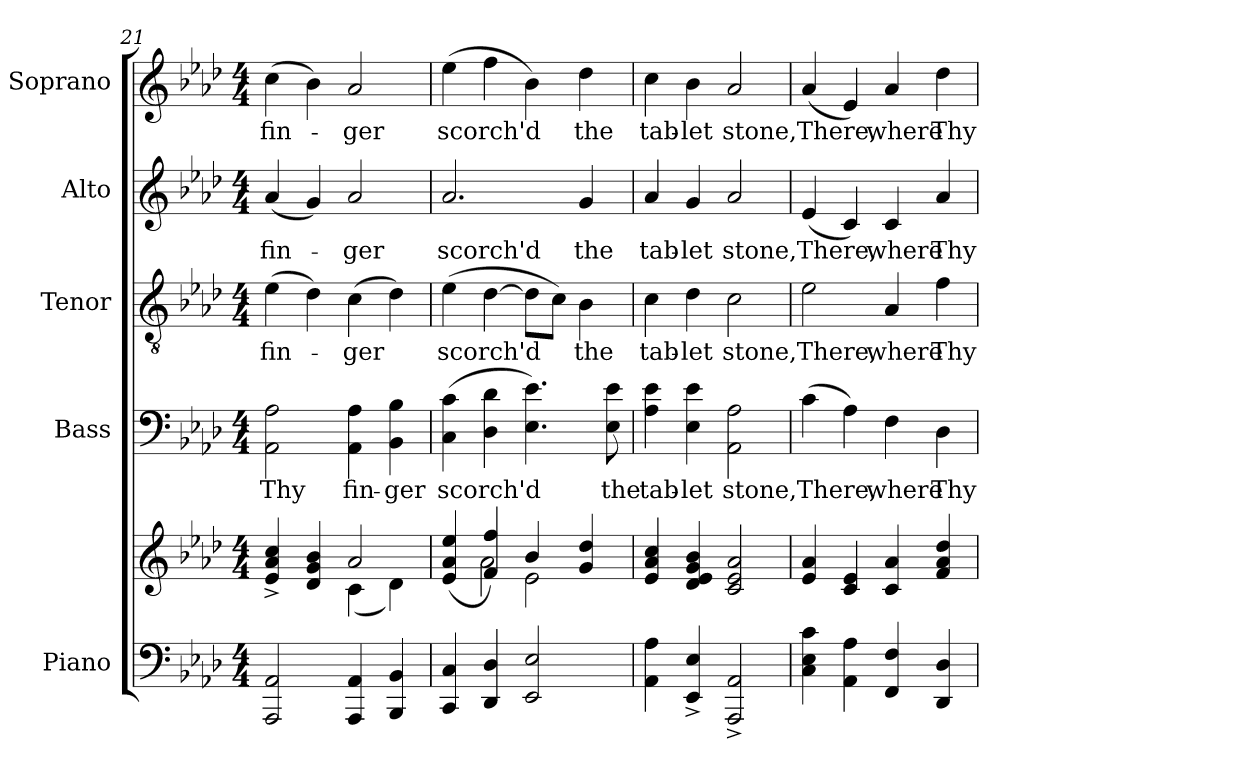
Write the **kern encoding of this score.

**kern	**kern	**kern	**text	**kern	**text	**kern	**text	**kern	**text
*part5	*part5	*part4	*part4	*part3	*part3	*part2	*part2	*part1	*part1
*staff6	*staff5	*staff4	*staff4	*staff3	*staff3	*staff2	*staff2	*staff1	*staff1
*I"Piano	*	*I"Bass	*	*I"Tenor	*	*I"Alto	*	*I"Soprano	*
*I'Pno.	*	*I'B.	*	*I'T.	*	*I'A.	*	*I'S.	*
*clefF4	*clefG2	*clefF4	*	*clefGv2	*	*clefG2	*	*clefG2	*
*	*	*	*	*ITrd7c12	*	*	*	*	*
*k[b-e-a-d-]	*k[b-e-a-d-]	*k[b-e-a-d-]	*	*k[b-e-a-d-]	*	*k[b-e-a-d-]	*	*k[b-e-a-d-]	*
*A-:	*A-:	*A-:	*	*A-:	*	*A-:	*	*A-:	*
*M4/4	*M4/4	*M4/4	*	*M4/4	*	*M4/4	*	*M4/4	*
=21	=21	=21	=21	=21	=21	=21	=21	=21	=21
*	*^	*	*	*	*	*	*	*	*
!	!	!	!	!LO:LY:b:color=#000000	!	!	!	!	!	!
!	!	!	!	!	!	!LO:LY:b:color=#000000	!	!	!	!
!	!	!	!	!	!	!	!	!LO:LY:b:color=#000000	!	!
!	!	!	!	!	!	!	!	!	!	!LO:LY:b:color=#000000
2AAA-i/ 2AA-i	4e-i/^ 4a-i^ 4cci^	2ryy	2AA-i\ 2A-i	Thy	(4E-i\	fin-	(4a-i/	fin-	(4cci\	fin-
.	4d-i/ 4gi 4b-i	.	.	.	4D-i\)	.	4gi/)	.	4b-i\)	.
!	!	!	!	!LO:LY:b:color=#000000	!	!	!	!	!	!
!	!	!	!	!	!	!LO:LY:b:color=#000000	!	!	!	!
!	!	!	!	!	!	!	!	!LO:LY:b:color=#000000	!	!
!	!	!	!	!	!	!	!	!	!	!LO:LY:b:color=#000000
4AAA-i/ 4AA-i	2a-i/	(4ci\	4AA-i\ 4A-i	fin-	(4Ci\	-ger	2a-i/	-ger	2a-i/	-ger
!	!	!	!	!LO:LY:b:color=#000000	!	!	!	!	!	!
4BBB-i/ 4BB-i	.	4d-i\)	4BB-i\ 4B-i	-ger	4D-i\)	.	.	.	.	.
=22	=22	=22	=22	=22	=22	=22	=22	=22	=22	=22
*	*	*^	*	*	*	*	*	*	*	*
!	!	!	!	!	!LO:LY:b:color=#000000	!	!	!	!	!	!
!	!	!	!	!	!	!	!LO:LY:b:color=#000000	!	!	!	!
!	!	!	!	!	!	!	!	!	!LO:LY:b:color=#000000	!	!
!	!	!	!	!	!	!	!	!	!	!	!LO:LY:b:color=#000000
4CCi/ 4Ci	(4e-i/ 4a-i 4ee-i	4ryy	2ryy	(4Ci\ 4ci	scorch'd	(4E-i\	scorch'd	2.a-i/	scorch'd	(4ee-i\	scorch'd
4DD-i/ 4D-i	4fi/ 4ffi)	2a-i\	.	4D-i\ 4d-i	.	[4D-i\	.	.	.	4ffi\	.
2EE-i/ 2E-i	4b-i/	.	2e-i\	4.E-i\ 4.e-i)	.	8D-i\L]	.	.	.	4b-i\)	.
.	.	.	.	.	.	8Ci\J)	.	.	.	.	.
!	!	!	!	!	!	!	!LO:LY:b:color=#000000	!	!	!	!
!	!	!	!	!	!	!	!	!	!LO:LY:b:color=#000000	!	!
!	!	!	!	!	!	!	!	!	!	!	!LO:LY:b:color=#000000
.	4gi/ 4dd-i	4ryy	.	.	.	4BB-i\	the	4gi/	the	4dd-i\	the
!	!	!	!	!	!LO:LY:b:color=#000000	!	!	!	!	!	!
.	.	.	.	8E-i\ 8e-i	the	.	.	.	.	.	.
*	*v	*v	*v	*	*	*	*	*	*	*	*
=23	=23	=23	=23	=23	=23	=23	=23	=23	=23
!	!	!	!LO:LY:b:color=#000000	!	!	!	!	!	!
!	!	!	!	!	!LO:LY:b:color=#000000	!	!	!	!
!	!	!	!	!	!	!	!LO:LY:b:color=#000000	!	!
!	!	!	!	!	!	!	!	!	!LO:LY:b:color=#000000
4AA-i\ 4A-i	4e-i/ 4a-i 4cci	4A-i\ 4e-i	tab-	4Ci\	tab-	4a-i/	tab-	4cci\	tab-
!	!	!	!LO:LY:b:color=#000000	!	!	!	!	!	!
!	!	!	!	!	!LO:LY:b:color=#000000	!	!	!	!
!	!	!	!	!	!	!	!LO:LY:b:color=#000000	!	!
!	!	!	!	!	!	!	!	!	!LO:LY:b:color=#000000
4EE-i/^ 4E-i^	4d-i/ 4e-i 4gi 4b-i	4E-i\ 4e-i	-let	4D-i\	-let	4gi/	-let	4b-i\	-let
!	!	!	!LO:LY:b:color=#000000	!	!	!	!	!	!
!	!	!	!	!	!LO:LY:b:color=#000000	!	!	!	!
!	!	!	!	!	!	!	!LO:LY:b:color=#000000	!	!
!	!	!	!	!	!	!	!	!	!LO:LY:b:color=#000000
2AAA-i/^ 2AA-i^	2ci/ 2e-i 2a-i	2AA-i\ 2A-i	stone,	2Ci\	stone,	2a-i/	stone,	2a-i/	stone,
=24	=24	=24	=24	=24	=24	=24	=24	=24	=24
!	!	!	!LO:LY:b:color=#000000	!	!	!	!	!	!
!	!	!	!	!	!LO:LY:b:color=#000000	!	!	!	!
!	!	!	!	!	!	!	!LO:LY:b:color=#000000	!	!
!	!	!	!	!	!	!	!	!	!LO:LY:b:color=#000000
4Ci\ 4E-i 4ci	4e-i/ 4a-i	(4ci\	There,	2E-i\	There,	(4e-i/	There,	(4a-i/	There,
4AA-i\ 4A-i	4ci/ 4e-i	4A-i\)	.	.	.	4ci/)	.	4e-i/)	.
!	!	!	!LO:LY:b:color=#000000	!	!	!	!	!	!
!	!	!	!	!	!LO:LY:b:color=#000000	!	!	!	!
!	!	!	!	!	!	!	!LO:LY:b:color=#000000	!	!
!	!	!	!	!	!	!	!	!	!LO:LY:b:color=#000000
4FFi/ 4Fi	4ci/ 4a-i	4Fi\	where	4AA-i/	where	4ci/	where	4a-i/	where
!	!	!	!LO:LY:b:color=#000000	!	!	!	!	!	!
!	!	!	!	!	!LO:LY:b:color=#000000	!	!	!	!
!	!	!	!	!	!	!	!LO:LY:b:color=#000000	!	!
!	!	!	!	!	!	!	!	!	!LO:LY:b:color=#000000
4DD-i/ 4D-i	4fi/ 4a-i 4dd-i	4D-i\	Thy	4Fi\	Thy	4a-i/	Thy	4dd-i\	Thy
=	=	=	=	=	=	=	=	=	=
*-	*-	*-	*-	*-	*-	*-	*-	*-	*-
